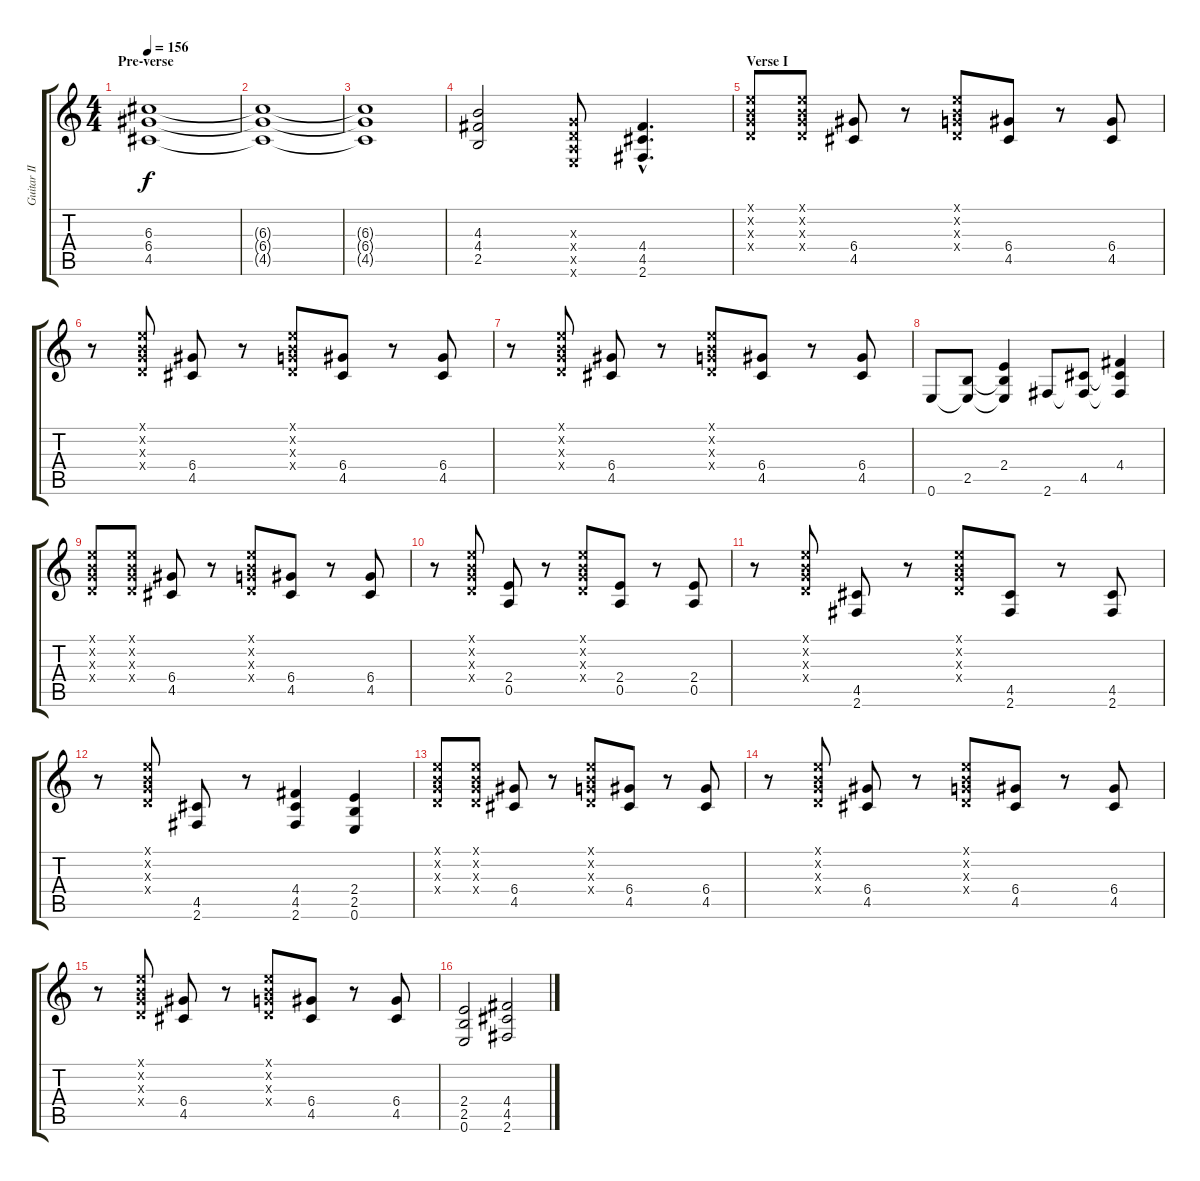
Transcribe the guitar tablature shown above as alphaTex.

\track ("Guitar II" "Guitar II") {instrument overdrivenguitar}
\staff {score tabs}
\tuning (E4 B3 G3 D3 A2 E2) {hide}
\ts (4 4)
\section ("" "Pre-verse")
\tempo 156
\clef g2
\ks c
(6.3 6.4 4.5).1{dy f} |
(6.3{t} 6.4{t} 4.5{t}).1 |
(6.3{t} 6.4{t} 4.5{t}).1 |
(4.3 4.4 2.5).2 (0.3{x} 0.4{x} 0.5{x} 0.6{x}).8 (4.4{hac} 4.5{hac} 2.6{hac}).4{d} |
\section ("" "Verse I")
(0.1{x} 0.2{x} 0.3{x} 0.4{x}).8 (0.1{x} 0.2{x} 0.3{x} 0.4{x}).8 (6.4 4.5).8 r.8 (0.1{x} 0.2{x} 0.3{x} 0.4{x}).8 (6.4 4.5).8 r.8 (6.4 4.5).8 |
r.8 (0.1{x} 0.2{x} 0.3{x} 0.4{x}).8 (6.4 4.5).8 r.8 (0.1{x} 0.2{x} 0.3{x} 0.4{x}).8 (6.4 4.5).8 r.8 (6.4 4.5).8 |
r.8 (0.1{x} 0.2{x} 0.3{x} 0.4{x}).8 (6.4 4.5).8 r.8 (0.1{x} 0.2{x} 0.3{x} 0.4{x}).8 (6.4 4.5).8 r.8 (6.4 4.5).8 |
0.6.8 (2.5 0.6{t}).8 (2.4 2.5{t} 0.6{t}).4 2.6.8 (4.5 2.6{t}).8 (4.4 4.5{t} 2.6{t}).4 |
(0.1{x} 0.2{x} 0.3{x} 0.4{x}).8 (0.1{x} 0.2{x} 0.3{x} 0.4{x}).8 (6.4 4.5).8 r.8 (0.1{x} 0.2{x} 0.3{x} 0.4{x}).8 (6.4 4.5).8 r.8 (6.4 4.5).8 |
r.8 (0.1{x} 0.2{x} 0.3{x} 0.4{x}).8 (2.4 0.5).8 r.8 (0.1{x} 0.2{x} 0.3{x} 0.4{x}).8 (2.4 0.5).8 r.8 (2.4 0.5).8 |
r.8 (0.1{x} 0.2{x} 0.3{x} 0.4{x}).8 (4.5 2.6).8 r.8 (0.1{x} 0.2{x} 0.3{x} 0.4{x}).8 (4.5 2.6).8 r.8 (4.5 2.6).8 |
r.8 (0.1{x} 0.2{x} 0.3{x} 0.4{x}).8 (4.5 2.6).8 r.8 (4.4 4.5 2.6).4 (2.4 2.5 0.6).4 |
(0.1{x} 0.2{x} 0.3{x} 0.4{x}).8 (0.1{x} 0.2{x} 0.3{x} 0.4{x}).8 (6.4 4.5).8 r.8 (0.1{x} 0.2{x} 0.3{x} 0.4{x}).8 (6.4 4.5).8 r.8 (6.4 4.5).8 |
r.8 (0.1{x} 0.2{x} 0.3{x} 0.4{x}).8 (6.4 4.5).8 r.8 (0.1{x} 0.2{x} 0.3{x} 0.4{x}).8 (6.4 4.5).8 r.8 (6.4 4.5).8 |
r.8 (0.1{x} 0.2{x} 0.3{x} 0.4{x}).8 (6.4 4.5).8 r.8 (0.1{x} 0.2{x} 0.3{x} 0.4{x}).8 (6.4 4.5).8 r.8 (6.4 4.5).8 |
(2.4 2.5 0.6).2 (4.4 4.5 2.6).2
